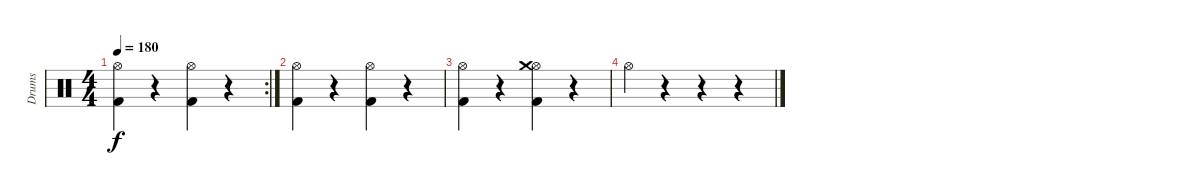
\track ("Drums" "Drums") {instrument percussion}
\staff {score}
\articulation defaults
\rc 2
\ts (4 4)
\tempo 180
\clef neutral
\ks c
("Hi-Hat (open)" "Kick (hit) 2").4{dy f} r.4 ("Hi-Hat (open)" "Kick (hit) 2").4 r.4 |
("Hi-Hat (open)" "Kick (hit) 2").4 r.4 ("Hi-Hat (open)" "Kick (hit) 2").4 r.4 |
("Hi-Hat (open)" "Kick (hit) 2").4 r.4 ("Hi-Hat (open)" "Crash medium (hit)" "Kick (hit) 2").4 r.4 |
"Hi-Hat (open)".4 r.4 r.4 r.4
